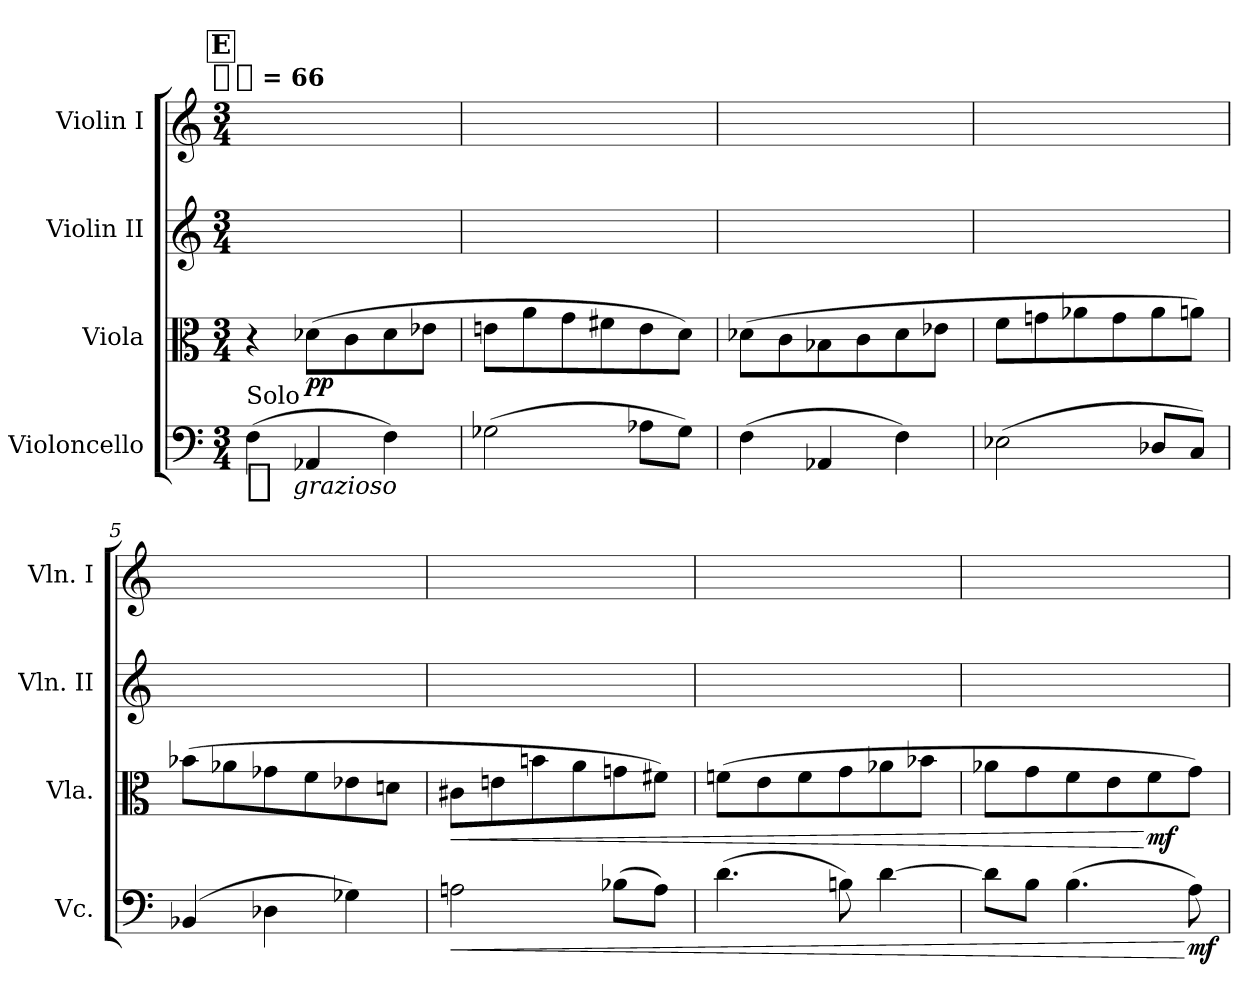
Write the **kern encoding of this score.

**kern	**dynam	**kern	**dynam	**kern	**kern
*part4	*part4	*part3	*part3	*part2	*part1
*staff4	*staff4	*staff3	*staff3	*staff2	*staff1
*I"Violoncello	*	*I"Viola	*	*I"Violin II	*I"Violin I
*I'Vc.	*	*I'Vla.	*	*I'Vln. II	*I'Vln. I
*clefF4	*	*clefC3	*	*clefG2	*clefG2
*k[]	*	*k[]	*	*k[]	*k[]
*C:	*	*C:	*	*C:	*C:
!!LO:TX:omd:t=[half-dot] = 66
*M3/4	*	*M3/4	*	*M3/4	*M3/4
*MM198	*	*MM198	*	*MM198	*MM198
!!LO:REH:place=s1:t=E
=1	=1	=1	=1	=1	=1
!LO:TX:a:t=Solo	!	!	!	!	!
!	!LO:DY:t=%s grazioso	!	!	!	!
(4F	p	4r	.	4ryy	4ryy
4AA-X	.	(8d-XL	pp	4ryy	4ryy
.	.	8c	.	.	.
4F)	.	8d-	.	4ryy	4ryy
.	.	8e-XJ	.	.	.
=2	=2	=2	=2	=2	=2
(2G-X	.	8enL	.	4ryy	4ryy
.	.	8a	.	.	.
.	.	8g	.	4ryy	4ryy
.	.	8f#X	.	.	.
8A-XL	.	8e	.	4ryy	4ryy
8G-J)	.	8dJ)	.	.	.
=3	=3	=3	=3	=3	=3
(4F	.	(8d-XL	.	4ryy	4ryy
.	.	8c	.	.	.
4AA-X	.	8B-X	.	4ryy	4ryy
.	.	8c	.	.	.
4F)	.	8d-	.	4ryy	4ryy
.	.	8e-XJ	.	.	.
=4	=4	=4	=4	=4	=4
(2E-X	.	8fL	.	4ryy	4ryy
.	.	8gn	.	.	.
.	.	8a-X	.	4ryy	4ryy
.	.	8g	.	.	.
8D-XL	.	8a-	.	4ryy	4ryy
8CJ)	.	8anJ)	.	.	.
=5	=5	=5	=5	=5	=5
(4BB-X	.	(8b-XL	.	4ryy	4ryy
.	.	8a-X	.	.	.
4D-X	.	8g-X	.	4ryy	4ryy
.	.	8f	.	.	.
4G-X)	.	8e-X	.	4ryy	4ryy
.	.	8dnJ	.	.	.
=6	=6	=6	=6	=6	=6
!	!LO:HP:b	!	!LO:HP:b	!	!
2An	<	8c#XL	<	4ryy	4ryy
.	.	8en	.	.	.
.	.	8bn	.	4ryy	4ryy
.	.	8a	.	.	.
(8B-XL	.	8gn	.	4ryy	4ryy
8AJ)	.	8f#XJ)	.	.	.
=7	=7	=7	=7	=7	=7
(4.d	.	(8fnL	.	4ryy	4ryy
.	.	8e	.	.	.
.	.	8f	.	4ryy	4ryy
8Bn)	.	8g	.	.	.
[4d	.	8a-X	.	4ryy	4ryy
.	.	8b-XJ	.	.	.
=8	=8	=8	=8	=8	=8
8dL]	.	8a-XL	.	4ryy	4ryy
8BJ	.	8g	.	.	.
(4.B	.	8f	.	4ryy	4ryy
.	.	8e	.	.	.
.	.	8f	[ mf	4ryy	4ryy
8A)	[ mf	8gJ)	.	.	.
=	=	=	=	=	=
*-	*-	*-	*-	*-	*-
